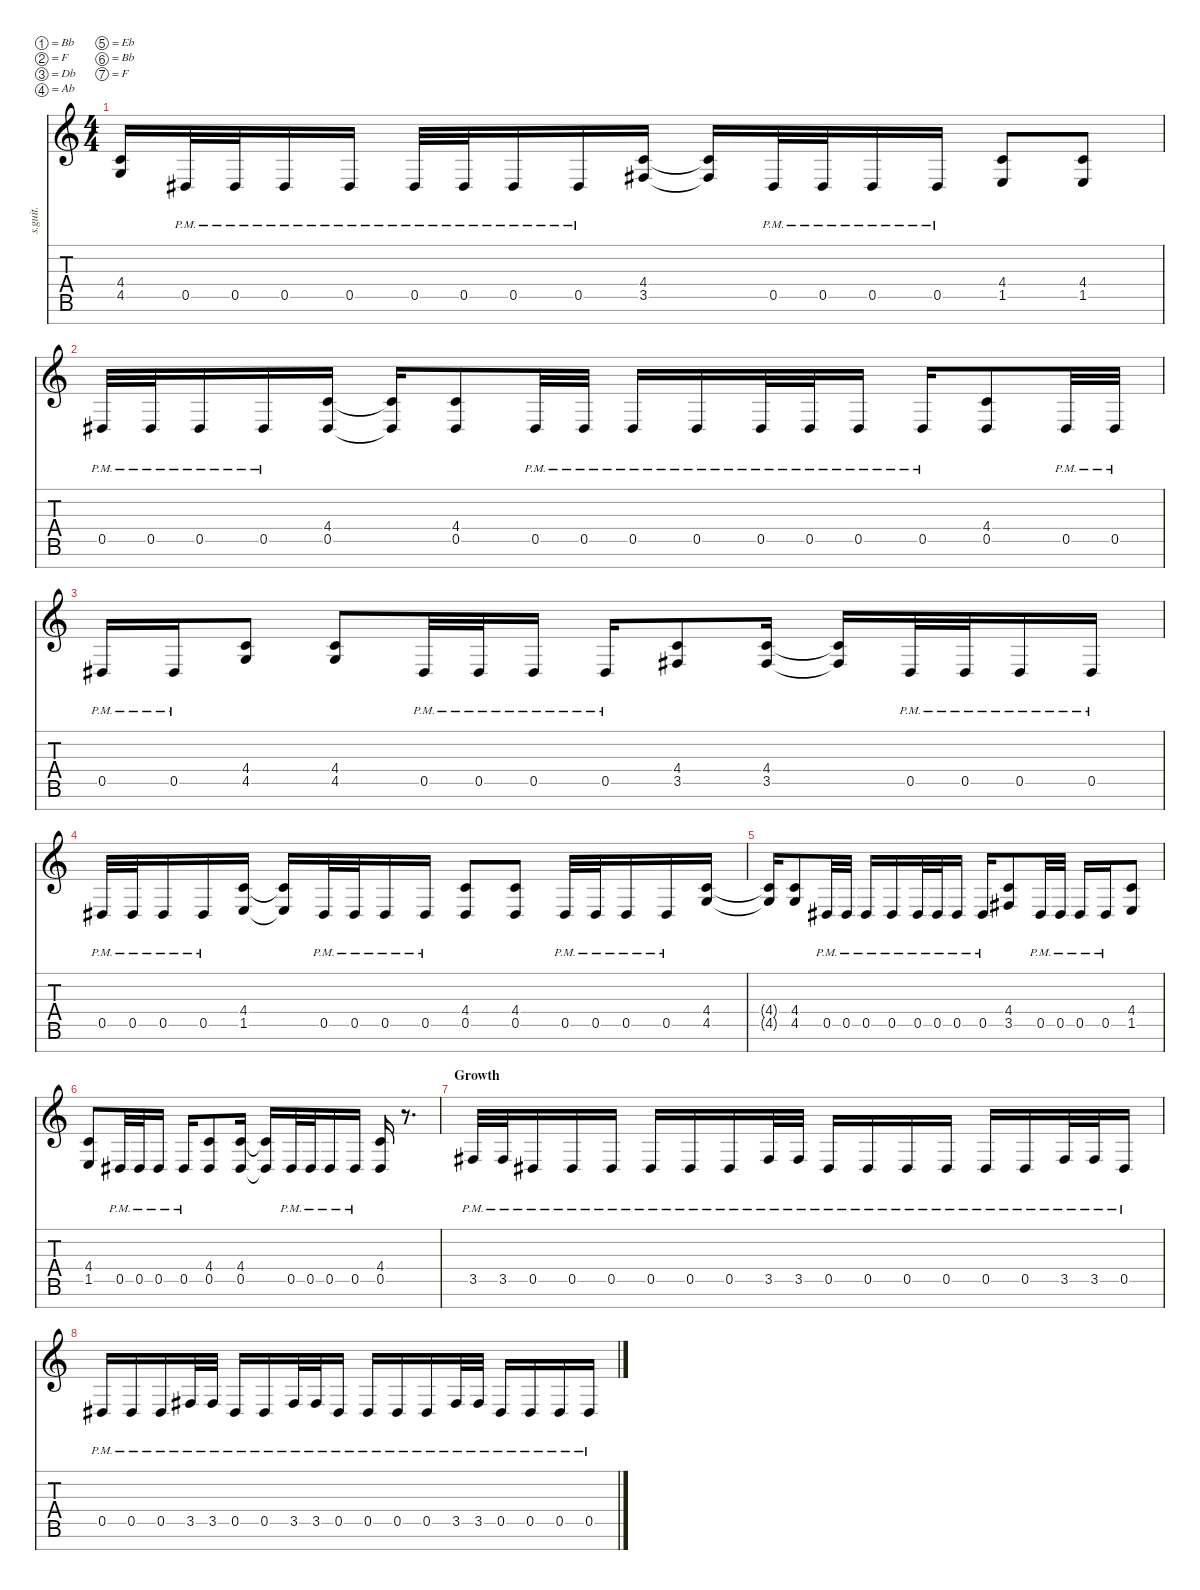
\defaultSystemsLayout 4
\hideDynamics
\bracketExtendMode nobrackets
\track ("Fredrik Thordendal (Guitar 1)" "s.guit.") {instrument distortionguitar}
\staff {score tabs}
\tuning (Bb3 F3 Db3 Ab2 Eb2 Bb1 F1)
\ts (4 4)
\tempo (115 hide)
\clef g2
\ks c
(4.4{t} 4.5{t}).16{lyrics (0 "") lyrics (1 "") lyrics (2 "") lyrics (3 "") lyrics (4 "") dy f} 0.5{pm acc #}.32{lyrics (0 "") lyrics (1 "") lyrics (2 "") lyrics (3 "") lyrics (4 "")} 0.5{pm acc #}.32{lyrics (0 "") lyrics (1 "") lyrics (2 "") lyrics (3 "") lyrics (4 "")} 0.5{pm acc #}.16{lyrics (0 "") lyrics (1 "") lyrics (2 "") lyrics (3 "") lyrics (4 "")} 0.5{pm acc #}.16{lyrics (0 "") lyrics (1 "") lyrics (2 "") lyrics (3 "") lyrics (4 "")} 0.5{pm acc #}.32{lyrics (0 "") lyrics (1 "") lyrics (2 "") lyrics (3 "") lyrics (4 "")} 0.5{pm acc #}.32{lyrics (0 "") lyrics (1 "") lyrics (2 "") lyrics (3 "") lyrics (4 "")} 0.5{pm acc #}.16{lyrics (0 "") lyrics (1 "") lyrics (2 "") lyrics (3 "") lyrics (4 "")} 0.5{pm acc #}.16{lyrics (0 "") lyrics (1 "") lyrics (2 "") lyrics (3 "") lyrics (4 "")} (4.4 3.5{acc #}).16{lyrics (0 "") lyrics (1 "") lyrics (2 "") lyrics (3 "") lyrics (4 "") dy mf} (4.4{t} 3.5{t acc #}).16{lyrics (0 "") lyrics (1 "") lyrics (2 "") lyrics (3 "") lyrics (4 "") dy f} 0.5{pm acc #}.32{lyrics (0 "") lyrics (1 "") lyrics (2 "") lyrics (3 "") lyrics (4 "")} 0.5{pm acc #}.32{lyrics (0 "") lyrics (1 "") lyrics (2 "") lyrics (3 "") lyrics (4 "")} 0.5{pm acc #}.16{lyrics (0 "") lyrics (1 "") lyrics (2 "") lyrics (3 "") lyrics (4 "")} 0.5{pm acc #}.16{lyrics (0 "") lyrics (1 "") lyrics (2 "") lyrics (3 "") lyrics (4 "")} (4.4 1.5).8{lyrics (0 "") lyrics (1 "") lyrics (2 "") lyrics (3 "") lyrics (4 "") dy mf} (4.4 1.5).8{lyrics (0 "") lyrics (1 "") lyrics (2 "") lyrics (3 "") lyrics (4 "")} |
0.5{pm acc #}.32{lyrics (0 "") lyrics (1 "") lyrics (2 "") lyrics (3 "") lyrics (4 "") dy f} 0.5{pm acc #}.32{lyrics (0 "") lyrics (1 "") lyrics (2 "") lyrics (3 "") lyrics (4 "")} 0.5{pm acc #}.16{lyrics (0 "") lyrics (1 "") lyrics (2 "") lyrics (3 "") lyrics (4 "")} 0.5{pm acc #}.16{lyrics (0 "") lyrics (1 "") lyrics (2 "") lyrics (3 "") lyrics (4 "")} (4.4 0.5{acc #}).16{lyrics (0 "") lyrics (1 "") lyrics (2 "") lyrics (3 "") lyrics (4 "") dy mf} (4.4{t} 0.5{t acc #}).16{lyrics (0 "") lyrics (1 "") lyrics (2 "") lyrics (3 "") lyrics (4 "") dy f} (4.4 0.5{acc #}).8{lyrics (0 "") lyrics (1 "") lyrics (2 "") lyrics (3 "") lyrics (4 "") dy mf} 0.5{pm acc #}.32{lyrics (0 "") lyrics (1 "") lyrics (2 "") lyrics (3 "") lyrics (4 "") dy f} 0.5{pm acc #}.32{lyrics (0 "") lyrics (1 "") lyrics (2 "") lyrics (3 "") lyrics (4 "")} 0.5{pm acc #}.16{lyrics (0 "") lyrics (1 "") lyrics (2 "") lyrics (3 "") lyrics (4 "")} 0.5{pm acc #}.16{lyrics (0 "") lyrics (1 "") lyrics (2 "") lyrics (3 "") lyrics (4 "")} 0.5{pm acc #}.32{lyrics (0 "") lyrics (1 "") lyrics (2 "") lyrics (3 "") lyrics (4 "")} 0.5{pm acc #}.32{lyrics (0 "") lyrics (1 "") lyrics (2 "") lyrics (3 "") lyrics (4 "")} 0.5{pm acc #}.16{lyrics (0 "") lyrics (1 "") lyrics (2 "") lyrics (3 "") lyrics (4 "")} 0.5{pm acc #}.16{lyrics (0 "") lyrics (1 "") lyrics (2 "") lyrics (3 "") lyrics (4 "")} (4.4 0.5{acc #}).8{lyrics (0 "") lyrics (1 "") lyrics (2 "") lyrics (3 "") lyrics (4 "") dy mf} 0.5{pm acc #}.32{lyrics (0 "") lyrics (1 "") lyrics (2 "") lyrics (3 "") lyrics (4 "") dy f} 0.5{pm acc #}.32{lyrics (0 "") lyrics (1 "") lyrics (2 "") lyrics (3 "") lyrics (4 "")} |
0.5{pm acc #}.16{lyrics (0 "") lyrics (1 "") lyrics (2 "") lyrics (3 "") lyrics (4 "")} 0.5{pm acc #}.16{lyrics (0 "") lyrics (1 "") lyrics (2 "") lyrics (3 "") lyrics (4 "")} (4.4 4.5).8{lyrics (0 "") lyrics (1 "") lyrics (2 "") lyrics (3 "") lyrics (4 "") dy mf} (4.4 4.5).8{lyrics (0 "") lyrics (1 "") lyrics (2 "") lyrics (3 "") lyrics (4 "")} 0.5{pm acc #}.32{lyrics (0 "") lyrics (1 "") lyrics (2 "") lyrics (3 "") lyrics (4 "") dy f} 0.5{pm acc #}.32{lyrics (0 "") lyrics (1 "") lyrics (2 "") lyrics (3 "") lyrics (4 "")} 0.5{pm acc #}.16{lyrics (0 "") lyrics (1 "") lyrics (2 "") lyrics (3 "") lyrics (4 "")} 0.5{pm acc #}.16{lyrics (0 "") lyrics (1 "") lyrics (2 "") lyrics (3 "") lyrics (4 "")} (4.4 3.5{acc #}).8{lyrics (0 "") lyrics (1 "") lyrics (2 "") lyrics (3 "") lyrics (4 "") dy mf} (4.4 3.5{acc #}).16{lyrics (0 "") lyrics (1 "") lyrics (2 "") lyrics (3 "") lyrics (4 "")} (4.4{t} 3.5{t acc #}).16{lyrics (0 "") lyrics (1 "") lyrics (2 "") lyrics (3 "") lyrics (4 "") dy f} 0.5{pm acc #}.32{lyrics (0 "") lyrics (1 "") lyrics (2 "") lyrics (3 "") lyrics (4 "")} 0.5{pm acc #}.32{lyrics (0 "") lyrics (1 "") lyrics (2 "") lyrics (3 "") lyrics (4 "")} 0.5{pm acc #}.16{lyrics (0 "") lyrics (1 "") lyrics (2 "") lyrics (3 "") lyrics (4 "")} 0.5{pm acc #}.16{lyrics (0 "") lyrics (1 "") lyrics (2 "") lyrics (3 "") lyrics (4 "")} |
0.5{pm acc #}.32{lyrics (0 "") lyrics (1 "") lyrics (2 "") lyrics (3 "") lyrics (4 "")} 0.5{pm acc #}.32{lyrics (0 "") lyrics (1 "") lyrics (2 "") lyrics (3 "") lyrics (4 "")} 0.5{pm acc #}.16{lyrics (0 "") lyrics (1 "") lyrics (2 "") lyrics (3 "") lyrics (4 "")} 0.5{pm acc #}.16{lyrics (0 "") lyrics (1 "") lyrics (2 "") lyrics (3 "") lyrics (4 "")} (4.4 1.5).16{lyrics (0 "") lyrics (1 "") lyrics (2 "") lyrics (3 "") lyrics (4 "") dy mf} (4.4{t} 1.5{t}).16{lyrics (0 "") lyrics (1 "") lyrics (2 "") lyrics (3 "") lyrics (4 "") dy f} 0.5{pm acc #}.32{lyrics (0 "") lyrics (1 "") lyrics (2 "") lyrics (3 "") lyrics (4 "")} 0.5{pm acc #}.32{lyrics (0 "") lyrics (1 "") lyrics (2 "") lyrics (3 "") lyrics (4 "")} 0.5{pm acc #}.16{lyrics (0 "") lyrics (1 "") lyrics (2 "") lyrics (3 "") lyrics (4 "")} 0.5{pm acc #}.16{lyrics (0 "") lyrics (1 "") lyrics (2 "") lyrics (3 "") lyrics (4 "")} (4.4 0.5{acc #}).8{lyrics (0 "") lyrics (1 "") lyrics (2 "") lyrics (3 "") lyrics (4 "") dy mf} (4.4 0.5{acc #}).8{lyrics (0 "") lyrics (1 "") lyrics (2 "") lyrics (3 "") lyrics (4 "")} 0.5{pm acc #}.32{lyrics (0 "") lyrics (1 "") lyrics (2 "") lyrics (3 "") lyrics (4 "") dy f} 0.5{pm acc #}.32{lyrics (0 "") lyrics (1 "") lyrics (2 "") lyrics (3 "") lyrics (4 "")} 0.5{pm acc #}.16{lyrics (0 "") lyrics (1 "") lyrics (2 "") lyrics (3 "") lyrics (4 "")} 0.5{pm acc #}.16{lyrics (0 "") lyrics (1 "") lyrics (2 "") lyrics (3 "") lyrics (4 "")} (4.4 4.5).16{lyrics (0 "") lyrics (1 "") lyrics (2 "") lyrics (3 "") lyrics (4 "") dy mf} |
(4.4{t} 4.5{t}).16{lyrics (0 "") lyrics (1 "") lyrics (2 "") lyrics (3 "") lyrics (4 "") dy f} (4.4 4.5).8{lyrics (0 "") lyrics (1 "") lyrics (2 "") lyrics (3 "") lyrics (4 "") dy mf} 0.5{pm acc #}.32{lyrics (0 "") lyrics (1 "") lyrics (2 "") lyrics (3 "") lyrics (4 "") dy f} 0.5{pm acc #}.32{lyrics (0 "") lyrics (1 "") lyrics (2 "") lyrics (3 "") lyrics (4 "")} 0.5{pm acc #}.16{lyrics (0 "") lyrics (1 "") lyrics (2 "") lyrics (3 "") lyrics (4 "")} 0.5{pm acc #}.16{lyrics (0 "") lyrics (1 "") lyrics (2 "") lyrics (3 "") lyrics (4 "")} 0.5{pm acc #}.32{lyrics (0 "") lyrics (1 "") lyrics (2 "") lyrics (3 "") lyrics (4 "")} 0.5{pm acc #}.32{lyrics (0 "") lyrics (1 "") lyrics (2 "") lyrics (3 "") lyrics (4 "")} 0.5{pm acc #}.16{lyrics (0 "") lyrics (1 "") lyrics (2 "") lyrics (3 "") lyrics (4 "")} 0.5{pm acc #}.16{lyrics (0 "") lyrics (1 "") lyrics (2 "") lyrics (3 "") lyrics (4 "")} (4.4 3.5{acc #}).8{lyrics (0 "") lyrics (1 "") lyrics (2 "") lyrics (3 "") lyrics (4 "") dy mf} 0.5{pm acc #}.32{lyrics (0 "") lyrics (1 "") lyrics (2 "") lyrics (3 "") lyrics (4 "") dy f} 0.5{pm acc #}.32{lyrics (0 "") lyrics (1 "") lyrics (2 "") lyrics (3 "") lyrics (4 "")} 0.5{pm acc #}.16{lyrics (0 "") lyrics (1 "") lyrics (2 "") lyrics (3 "") lyrics (4 "")} 0.5{pm acc #}.16{lyrics (0 "") lyrics (1 "") lyrics (2 "") lyrics (3 "") lyrics (4 "")} (4.4 1.5).8{lyrics (0 "") lyrics (1 "") lyrics (2 "") lyrics (3 "") lyrics (4 "") dy mf} |
(4.4 1.5).8{lyrics (0 "") lyrics (1 "") lyrics (2 "") lyrics (3 "") lyrics (4 "")} 0.5{pm acc #}.32{lyrics (0 "") lyrics (1 "") lyrics (2 "") lyrics (3 "") lyrics (4 "") dy f} 0.5{pm acc #}.32{lyrics (0 "") lyrics (1 "") lyrics (2 "") lyrics (3 "") lyrics (4 "")} 0.5{pm acc #}.16{lyrics (0 "") lyrics (1 "") lyrics (2 "") lyrics (3 "") lyrics (4 "")} 0.5{pm acc #}.16{lyrics (0 "") lyrics (1 "") lyrics (2 "") lyrics (3 "") lyrics (4 "")} (4.4 0.5{acc #}).8{lyrics (0 "") lyrics (1 "") lyrics (2 "") lyrics (3 "") lyrics (4 "") dy mf} (4.4 0.5{acc #}).16{lyrics (0 "") lyrics (1 "") lyrics (2 "") lyrics (3 "") lyrics (4 "")} (4.4{t} 0.5{t acc #}).16{lyrics (0 "") lyrics (1 "") lyrics (2 "") lyrics (3 "") lyrics (4 "") dy f} 0.5{pm acc #}.32{lyrics (0 "") lyrics (1 "") lyrics (2 "") lyrics (3 "") lyrics (4 "")} 0.5{pm acc #}.32{lyrics (0 "") lyrics (1 "") lyrics (2 "") lyrics (3 "") lyrics (4 "")} 0.5{pm acc #}.16{lyrics (0 "") lyrics (1 "") lyrics (2 "") lyrics (3 "") lyrics (4 "")} 0.5{pm acc #}.16{lyrics (0 "") lyrics (1 "") lyrics (2 "") lyrics (3 "") lyrics (4 "")} (4.4 0.5{acc #}).16{lyrics (0 "") lyrics (1 "") lyrics (2 "") lyrics (3 "") lyrics (4 "") dy mf} r.8{d} |
\section ("" "Growth")
3.5{pm acc #}.32{lyrics (0 "") lyrics (1 "") lyrics (2 "") lyrics (3 "") lyrics (4 "") dy f} 3.5{pm acc #}.32{lyrics (0 "") lyrics (1 "") lyrics (2 "") lyrics (3 "") lyrics (4 "")} 0.5{pm acc #}.16{lyrics (0 "") lyrics (1 "") lyrics (2 "") lyrics (3 "") lyrics (4 "")} 0.5{pm acc #}.16{lyrics (0 "") lyrics (1 "") lyrics (2 "") lyrics (3 "") lyrics (4 "")} 0.5{pm acc #}.16{lyrics (0 "") lyrics (1 "") lyrics (2 "") lyrics (3 "") lyrics (4 "")} 0.5{pm acc #}.16{lyrics (0 "") lyrics (1 "") lyrics (2 "") lyrics (3 "") lyrics (4 "")} 0.5{pm acc #}.16{lyrics (0 "") lyrics (1 "") lyrics (2 "") lyrics (3 "") lyrics (4 "")} 0.5{pm acc #}.16{lyrics (0 "") lyrics (1 "") lyrics (2 "") lyrics (3 "") lyrics (4 "")} 3.5{pm acc #}.32{lyrics (0 "") lyrics (1 "") lyrics (2 "") lyrics (3 "") lyrics (4 "")} 3.5{pm acc #}.32{lyrics (0 "") lyrics (1 "") lyrics (2 "") lyrics (3 "") lyrics (4 "")} 0.5{pm acc #}.16{lyrics (0 "") lyrics (1 "") lyrics (2 "") lyrics (3 "") lyrics (4 "")} 0.5{pm acc #}.16{lyrics (0 "") lyrics (1 "") lyrics (2 "") lyrics (3 "") lyrics (4 "")} 0.5{pm acc #}.16{lyrics (0 "") lyrics (1 "") lyrics (2 "") lyrics (3 "") lyrics (4 "")} 0.5{pm acc #}.16{lyrics (0 "") lyrics (1 "") lyrics (2 "") lyrics (3 "") lyrics (4 "")} 0.5{pm acc #}.16{lyrics (0 "") lyrics (1 "") lyrics (2 "") lyrics (3 "") lyrics (4 "")} 0.5{pm acc #}.16{lyrics (0 "") lyrics (1 "") lyrics (2 "") lyrics (3 "") lyrics (4 "")} 3.5{pm acc #}.32{lyrics (0 "") lyrics (1 "") lyrics (2 "") lyrics (3 "") lyrics (4 "")} 3.5{pm acc #}.32{lyrics (0 "") lyrics (1 "") lyrics (2 "") lyrics (3 "") lyrics (4 "")} 0.5{pm acc #}.16{lyrics (0 "") lyrics (1 "") lyrics (2 "") lyrics (3 "") lyrics (4 "")} |
0.5{pm acc #}.16{lyrics (0 "") lyrics (1 "") lyrics (2 "") lyrics (3 "") lyrics (4 "")} 0.5{pm acc #}.16{lyrics (0 "") lyrics (1 "") lyrics (2 "") lyrics (3 "") lyrics (4 "")} 0.5{pm acc #}.16{lyrics (0 "") lyrics (1 "") lyrics (2 "") lyrics (3 "") lyrics (4 "")} 3.5{pm acc #}.32{lyrics (0 "") lyrics (1 "") lyrics (2 "") lyrics (3 "") lyrics (4 "")} 3.5{pm acc #}.32{lyrics (0 "") lyrics (1 "") lyrics (2 "") lyrics (3 "") lyrics (4 "")} 0.5{pm acc #}.16{lyrics (0 "") lyrics (1 "") lyrics (2 "") lyrics (3 "") lyrics (4 "")} 0.5{pm acc #}.16{lyrics (0 "") lyrics (1 "") lyrics (2 "") lyrics (3 "") lyrics (4 "")} 3.5{pm acc #}.32{lyrics (0 "") lyrics (1 "") lyrics (2 "") lyrics (3 "") lyrics (4 "")} 3.5{pm acc #}.32{lyrics (0 "") lyrics (1 "") lyrics (2 "") lyrics (3 "") lyrics (4 "")} 0.5{pm acc #}.16{lyrics (0 "") lyrics (1 "") lyrics (2 "") lyrics (3 "") lyrics (4 "")} 0.5{pm acc #}.16{lyrics (0 "") lyrics (1 "") lyrics (2 "") lyrics (3 "") lyrics (4 "")} 0.5{pm acc #}.16{lyrics (0 "") lyrics (1 "") lyrics (2 "") lyrics (3 "") lyrics (4 "")} 0.5{pm acc #}.16{lyrics (0 "") lyrics (1 "") lyrics (2 "") lyrics (3 "") lyrics (4 "")} 3.5{pm acc #}.32{lyrics (0 "") lyrics (1 "") lyrics (2 "") lyrics (3 "") lyrics (4 "")} 3.5{pm acc #}.32{lyrics (0 "") lyrics (1 "") lyrics (2 "") lyrics (3 "") lyrics (4 "")} 0.5{pm acc #}.16{lyrics (0 "") lyrics (1 "") lyrics (2 "") lyrics (3 "") lyrics (4 "")} 0.5{pm acc #}.16{lyrics (0 "") lyrics (1 "") lyrics (2 "") lyrics (3 "") lyrics (4 "")} 0.5{pm acc #}.16{lyrics (0 "") lyrics (1 "") lyrics (2 "") lyrics (3 "") lyrics (4 "")} 0.5{pm acc #}.16{lyrics (0 "") lyrics (1 "") lyrics (2 "") lyrics (3 "") lyrics (4 "")}
